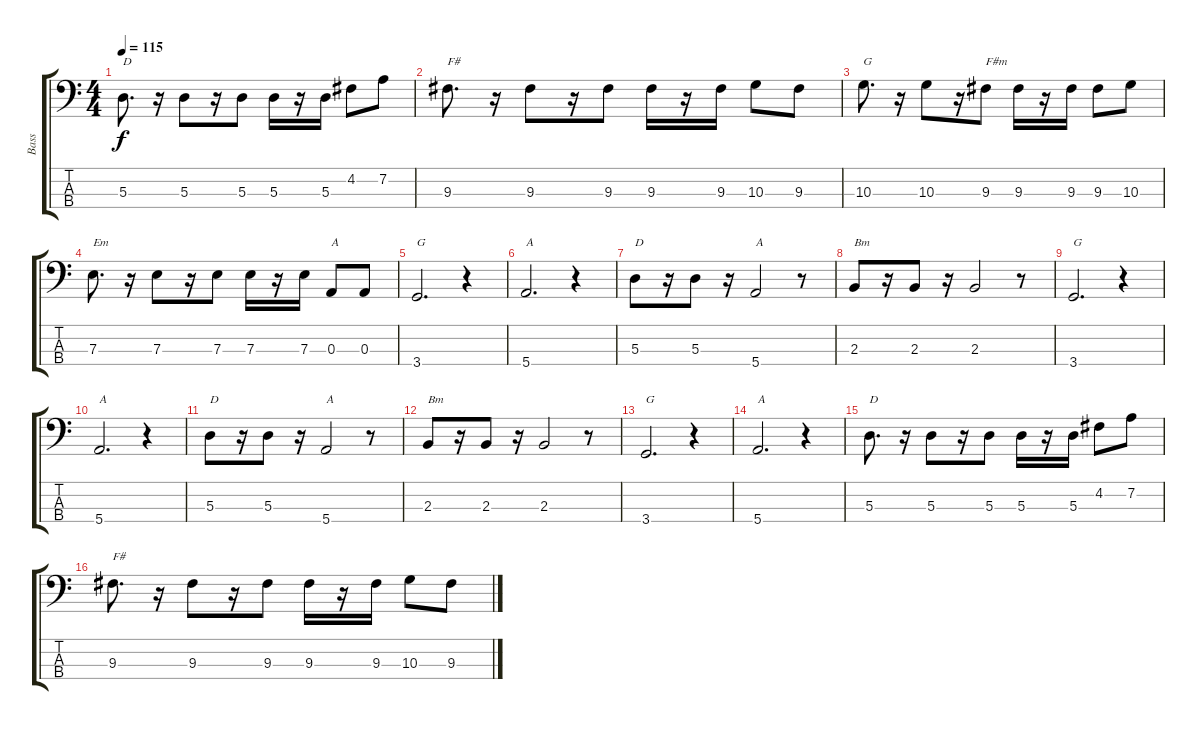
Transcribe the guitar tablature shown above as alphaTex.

\track ("Bass" "Bass") {instrument electricbassfinger}
\staff {score tabs}
\tuning (G2 D2 A1 E1) {hide}
\ts (4 4)
\tempo 115
\clef f4
\ks c
5.3.8{d txt "D" dy f} r.16 5.3.8 r.16 5.3.8 5.3.16 r.16 5.3.16 4.2.8 7.2.8 |
9.3.8{d txt "F#"} r.16 9.3.8 r.16 9.3.8 9.3.16 r.16 9.3.16 10.3.8 9.3.8 |
10.3.8{d txt "G"} r.16 10.3.8 r.16 9.3.8{txt "F#m"} 9.3.16 r.16 9.3.16 9.3.8 10.3.8 |
7.3.8{d txt "Em"} r.16 7.3.8 r.16 7.3.8 7.3.16 r.16 7.3.16 0.3.8{txt "A"} 0.3.8 |
3.4.2{d txt "G"} r.4 |
5.4.2{d txt "A"} r.4 |
5.3.8{txt "D"} r.16 5.3.8 r.16 5.4.2{txt "A"} r.8 |
2.3.8{txt "Bm"} r.16 2.3.8 r.16 2.3.2 r.8 |
3.4.2{d txt "G"} r.4 |
5.4.2{d txt "A"} r.4 |
5.3.8{txt "D"} r.16 5.3.8 r.16 5.4.2{txt "A"} r.8 |
2.3.8{txt "Bm"} r.16 2.3.8 r.16 2.3.2 r.8 |
3.4.2{d txt "G"} r.4 |
5.4.2{d txt "A"} r.4 |
5.3.8{d txt "D"} r.16 5.3.8 r.16 5.3.8 5.3.16 r.16 5.3.16 4.2.8 7.2.8 |
9.3.8{d txt "F#"} r.16 9.3.8 r.16 9.3.8 9.3.16 r.16 9.3.16 10.3.8 9.3.8
